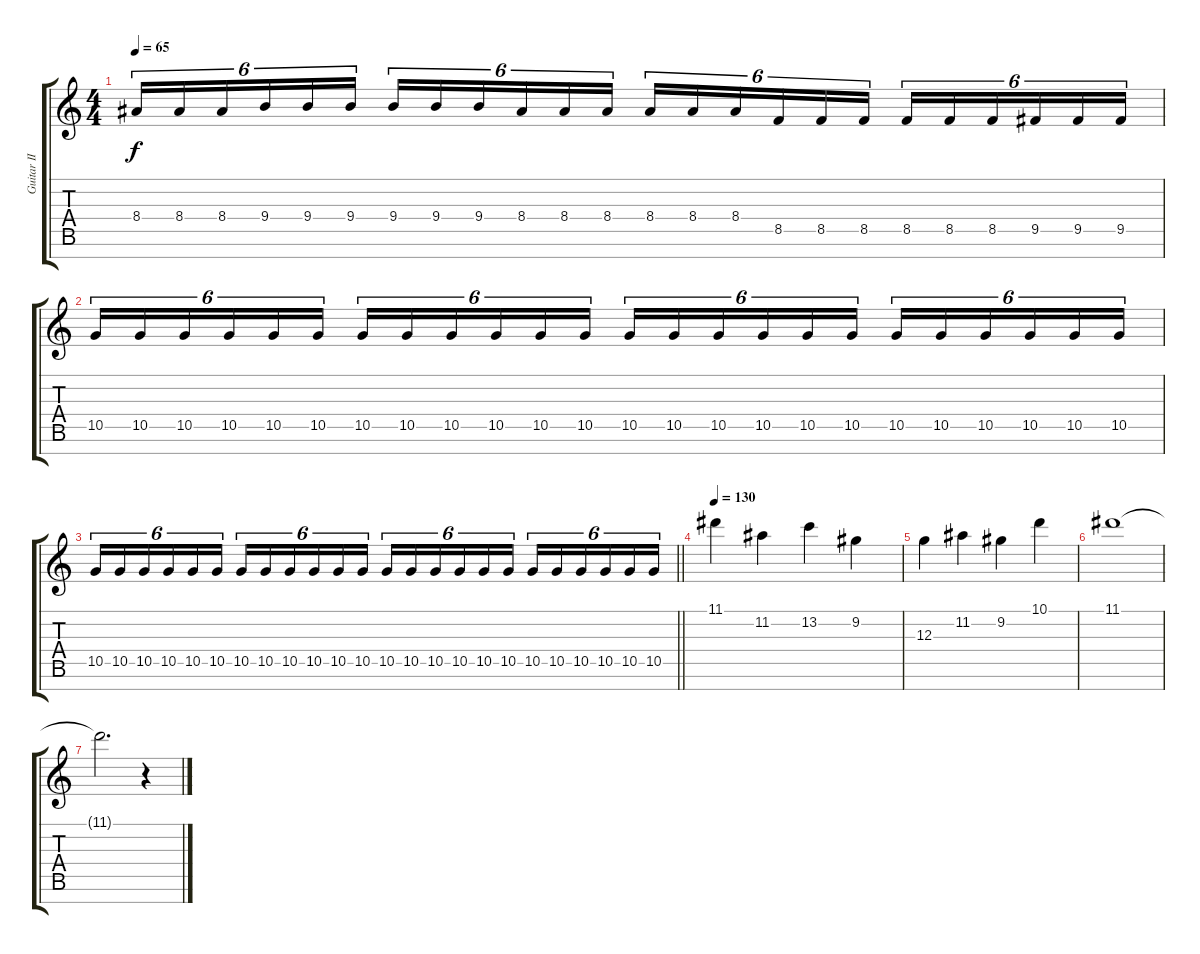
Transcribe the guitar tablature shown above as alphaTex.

\track ("Guitar II [Samoth]" "Guitar II ") {instrument distortionguitar}
\staff {score tabs}
\tuning (E4 B3 G3 D3 A2 E2 B1) {hide}
\ts (4 4)
\tempo 65
\clef g2
\ks c
8.4.16{tu (6 4) dy f} 8.4.16{tu (6 4)} 8.4.16{tu (6 4)} 9.4.16{tu (6 4)} 9.4.16{tu (6 4)} 9.4.16{tu (6 4)} 9.4.16{tu (6 4)} 9.4.16{tu (6 4)} 9.4.16{tu (6 4)} 8.4.16{tu (6 4)} 8.4.16{tu (6 4)} 8.4.16{tu (6 4)} 8.4.16{tu (6 4)} 8.4.16{tu (6 4)} 8.4.16{tu (6 4)} 8.5.16{tu (6 4)} 8.5.16{tu (6 4)} 8.5.16{tu (6 4)} 8.5.16{tu (6 4)} 8.5.16{tu (6 4)} 8.5.16{tu (6 4)} 9.5.16{tu (6 4)} 9.5.16{tu (6 4)} 9.5.16{tu (6 4)} |
10.5.16{tu (6 4)} 10.5.16{tu (6 4)} 10.5.16{tu (6 4)} 10.5.16{tu (6 4)} 10.5.16{tu (6 4)} 10.5.16{tu (6 4)} 10.5.16{tu (6 4)} 10.5.16{tu (6 4)} 10.5.16{tu (6 4)} 10.5.16{tu (6 4)} 10.5.16{tu (6 4)} 10.5.16{tu (6 4)} 10.5.16{tu (6 4)} 10.5.16{tu (6 4)} 10.5.16{tu (6 4)} 10.5.16{tu (6 4)} 10.5.16{tu (6 4)} 10.5.16{tu (6 4)} 10.5.16{tu (6 4)} 10.5.16{tu (6 4)} 10.5.16{tu (6 4)} 10.5.16{tu (6 4)} 10.5.16{tu (6 4)} 10.5.16{tu (6 4)} |
\barLineRight lightlight
10.5.16{tu (6 4)} 10.5.16{tu (6 4)} 10.5.16{tu (6 4)} 10.5.16{tu (6 4)} 10.5.16{tu (6 4)} 10.5.16{tu (6 4)} 10.5.16{tu (6 4)} 10.5.16{tu (6 4)} 10.5.16{tu (6 4)} 10.5.16{tu (6 4)} 10.5.16{tu (6 4)} 10.5.16{tu (6 4)} 10.5.16{tu (6 4)} 10.5.16{tu (6 4)} 10.5.16{tu (6 4)} 10.5.16{tu (6 4)} 10.5.16{tu (6 4)} 10.5.16{tu (6 4)} 10.5.16{tu (6 4)} 10.5.16{tu (6 4)} 10.5.16{tu (6 4)} 10.5.16{tu (6 4)} 10.5.16{tu (6 4)} 10.5.16{tu (6 4)} |
\tempo 130
11.1.4 11.2.4 13.2.4 9.2.4 |
12.3.4 11.2.4 9.2.4 10.1.4 |
11.1.1 |
11.1{t}.2{d} r.4
